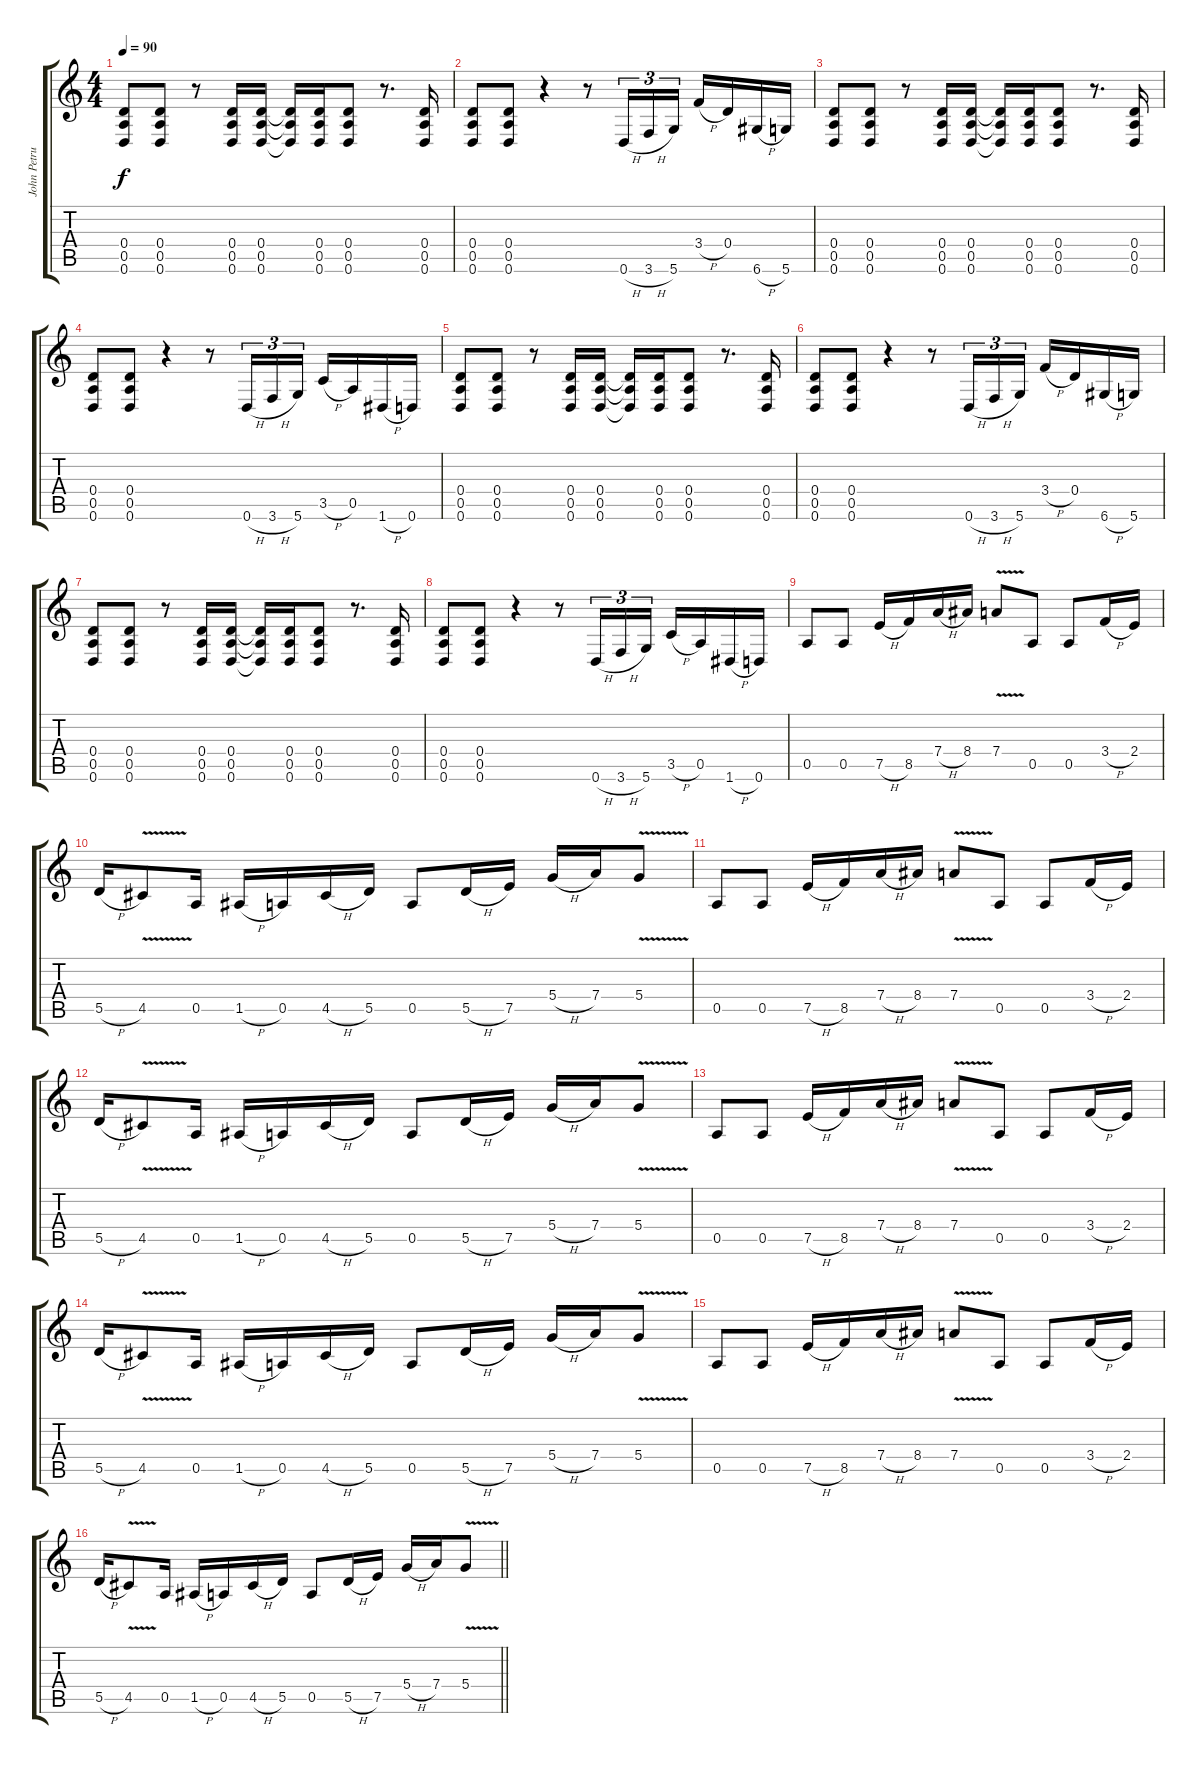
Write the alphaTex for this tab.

\track ("John Petrucci" "John Petru") {instrument acousticguitarsteel}
\staff {score tabs}
\tuning (E4 B3 G3 D3 A2 D2) {hide}
\ts (4 4)
\tempo 90
\clef g2
\ks c
(0.4 0.5 0.6).8{dy f} (0.4 0.5 0.6).8 r.8 (0.4 0.5 0.6).16 (0.4 0.5 0.6).16 (0.4{t} 0.5{t} 0.6{t}).16 (0.4 0.5 0.6).16 (0.4 0.5 0.6).8 r.8{d} (0.4 0.5 0.6).16 |
(0.4 0.5 0.6).8 (0.4 0.5 0.6).8 r.4 r.8 0.6{h}.16{tu (3 2)} 3.6{h}.16{tu (3 2)} 5.6.16{tu (3 2)} 3.4{h}.16 0.4.16 6.6{h}.16 5.6.16 |
(0.4 0.5 0.6).8 (0.4 0.5 0.6).8 r.8 (0.4 0.5 0.6).16 (0.4 0.5 0.6).16 (0.4{t} 0.5{t} 0.6{t}).16 (0.4 0.5 0.6).16 (0.4 0.5 0.6).8 r.8{d} (0.4 0.5 0.6).16 |
(0.4 0.5 0.6).8 (0.4 0.5 0.6).8 r.4 r.8 0.6{h}.16{tu (3 2)} 3.6{h}.16{tu (3 2)} 5.6.16{tu (3 2)} 3.5{h}.16 0.5.16 1.6{h}.16 0.6.16 |
(0.4 0.5 0.6).8 (0.4 0.5 0.6).8 r.8 (0.4 0.5 0.6).16 (0.4 0.5 0.6).16 (0.4{t} 0.5{t} 0.6{t}).16 (0.4 0.5 0.6).16 (0.4 0.5 0.6).8 r.8{d} (0.4 0.5 0.6).16 |
(0.4 0.5 0.6).8 (0.4 0.5 0.6).8 r.4 r.8 0.6{h}.16{tu (3 2)} 3.6{h}.16{tu (3 2)} 5.6.16{tu (3 2)} 3.4{h}.16 0.4.16 6.6{h}.16 5.6.16 |
(0.4 0.5 0.6).8 (0.4 0.5 0.6).8 r.8 (0.4 0.5 0.6).16 (0.4 0.5 0.6).16 (0.4{t} 0.5{t} 0.6{t}).16 (0.4 0.5 0.6).16 (0.4 0.5 0.6).8 r.8{d} (0.4 0.5 0.6).16 |
(0.4 0.5 0.6).8 (0.4 0.5 0.6).8 r.4 r.8 0.6{h}.16{tu (3 2)} 3.6{h}.16{tu (3 2)} 5.6.16{tu (3 2)} 3.5{h}.16 0.5.16 1.6{h}.16 0.6.16 |
0.5.8 0.5.8 7.5{h}.16 8.5.16 7.4{h}.16 8.4.16 7.4{v}.8 0.5.8 0.5.8 3.4{h}.16 2.4.16 |
5.5{h}.16 4.5{v}.8 0.5.16 1.5{h}.16 0.5.16 4.5{h}.16 5.5.16 0.5.8 5.5{h}.16 7.5.16 5.4{h}.16 7.4.16 5.4{v}.8 |
0.5.8 0.5.8 7.5{h}.16 8.5.16 7.4{h}.16 8.4.16 7.4{v}.8 0.5.8 0.5.8 3.4{h}.16 2.4.16 |
5.5{h}.16 4.5{v}.8 0.5.16 1.5{h}.16 0.5.16 4.5{h}.16 5.5.16 0.5.8 5.5{h}.16 7.5.16 5.4{h}.16 7.4.16 5.4{v}.8 |
0.5.8 0.5.8 7.5{h}.16 8.5.16 7.4{h}.16 8.4.16 7.4{v}.8 0.5.8 0.5.8 3.4{h}.16 2.4.16 |
5.5{h}.16 4.5{v}.8 0.5.16 1.5{h}.16 0.5.16 4.5{h}.16 5.5.16 0.5.8 5.5{h}.16 7.5.16 5.4{h}.16 7.4.16 5.4{v}.8 |
0.5.8 0.5.8 7.5{h}.16 8.5.16 7.4{h}.16 8.4.16 7.4{v}.8 0.5.8 0.5.8 3.4{h}.16 2.4.16 |
\barLineRight lightlight
5.5{h}.16 4.5{v}.8 0.5.16 1.5{h}.16 0.5.16 4.5{h}.16 5.5.16 0.5.8 5.5{h}.16 7.5.16 5.4{h}.16 7.4.16 5.4{v}.8
